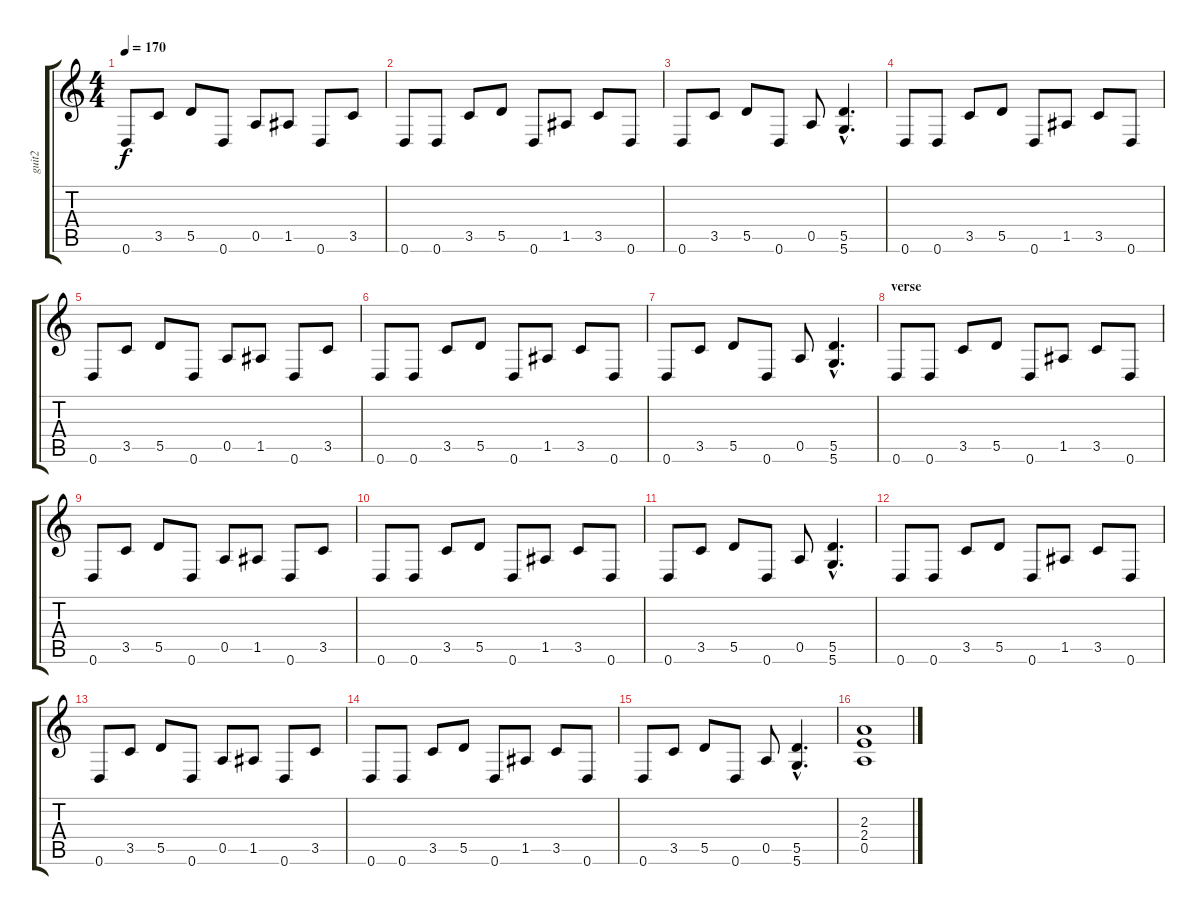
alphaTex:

\track ("guit2" "guit2") {instrument distortionguitar}
\staff {score tabs}
\tuning (E4 B3 G3 D3 A2 D2) {hide}
\ts (4 4)
\tempo 170
\clef g2
\ks c
0.6.8{dy f} 3.5.8 5.5.8 0.6.8 0.5.8 1.5.8 0.6.8 3.5.8 |
0.6.8 0.6.8 3.5.8 5.5.8 0.6.8 1.5.8 3.5.8 0.6.8 |
0.6.8 3.5.8 5.5.8 0.6.8 0.5.8 (5.5{hac} 5.6{hac}).4{d} |
0.6.8 0.6.8 3.5.8 5.5.8 0.6.8 1.5.8 3.5.8 0.6.8 |
0.6.8 3.5.8 5.5.8 0.6.8 0.5.8 1.5.8 0.6.8 3.5.8 |
0.6.8 0.6.8 3.5.8 5.5.8 0.6.8 1.5.8 3.5.8 0.6.8 |
0.6.8 3.5.8 5.5.8 0.6.8 0.5.8 (5.5{hac} 5.6{hac}).4{d} |
\section ("" "verse")
0.6.8 0.6.8 3.5.8 5.5.8 0.6.8 1.5.8 3.5.8 0.6.8 |
0.6.8 3.5.8 5.5.8 0.6.8 0.5.8 1.5.8 0.6.8 3.5.8 |
0.6.8 0.6.8 3.5.8 5.5.8 0.6.8 1.5.8 3.5.8 0.6.8 |
0.6.8 3.5.8 5.5.8 0.6.8 0.5.8 (5.5{hac} 5.6{hac}).4{d} |
0.6.8 0.6.8 3.5.8 5.5.8 0.6.8 1.5.8 3.5.8 0.6.8 |
0.6.8 3.5.8 5.5.8 0.6.8 0.5.8 1.5.8 0.6.8 3.5.8 |
0.6.8 0.6.8 3.5.8 5.5.8 0.6.8 1.5.8 3.5.8 0.6.8 |
0.6.8 3.5.8 5.5.8 0.6.8 0.5.8 (5.5{hac} 5.6{hac}).4{d} |
(2.3 2.4 0.5).1
